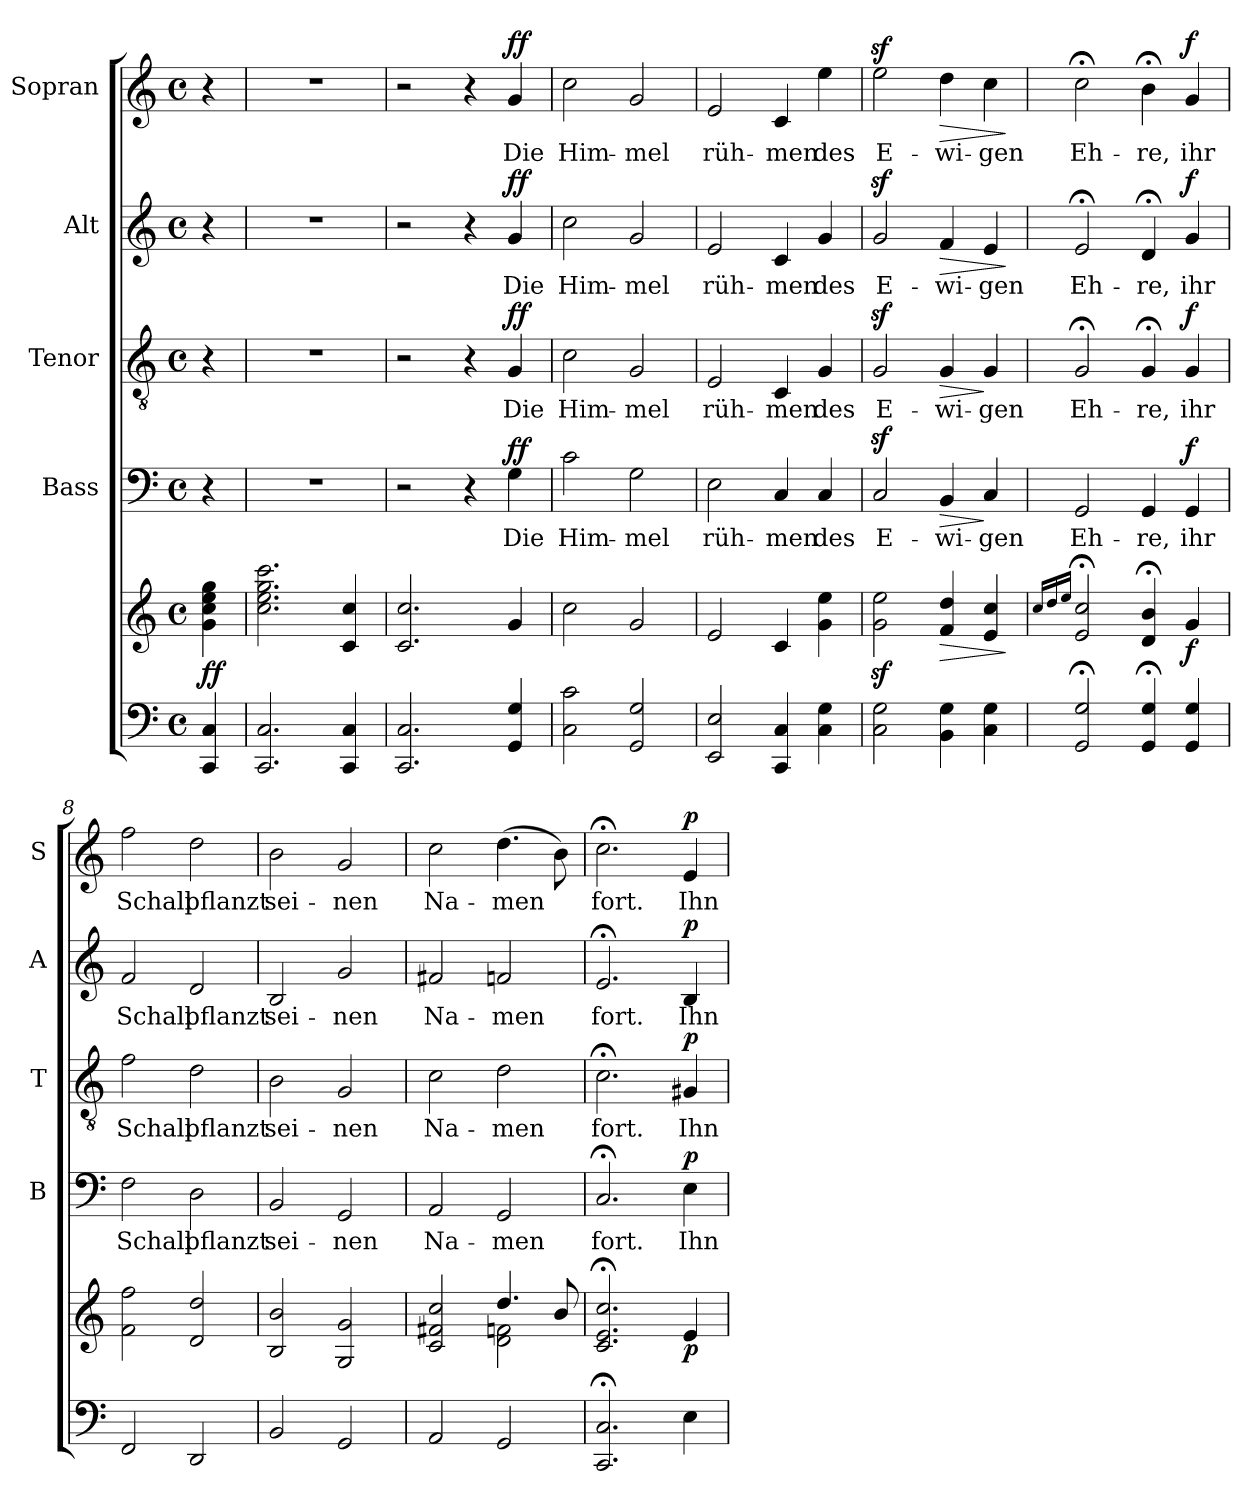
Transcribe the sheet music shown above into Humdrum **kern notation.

**kern	**kern	**dynam	**kern	**text	**dynam	**kern	**text	**dynam	**kern	**text	**dynam	**kern	**text	**dynam
*part5	*part5	*part5	*part4	*part4	*part4	*part3	*part3	*part3	*part2	*part2	*part2	*part1	*part1	*part1
*staff6	*staff5	*staff5/6	*staff4	*staff4	*staff4	*staff3	*staff3	*staff3	*staff2	*staff2	*staff2	*staff1	*staff1	*staff1
*	*	*	*I"Bass	*	*	*I"Tenor	*	*	*I"Alt	*	*	*I"Sopran	*	*
*	*	*	*I'B	*	*	*I'T	*	*	*I'A	*	*	*I'S	*	*
*clefF4	*clefG2	*	*clefF4	*	*	*clefGv2	*	*	*clefG2	*	*	*clefG2	*	*
*k[]	*k[]	*	*k[]	*	*	*k[]	*	*	*k[]	*	*	*k[]	*	*
*C:	*C:	*	*C:	*	*	*C:	*	*	*C:	*	*	*C:	*	*
*M4/4	*M4/4	*	*M4/4	*	*	*M4/4	*	*	*M4/4	*	*	*M4/4	*	*
*met(c)	*met(c)	*	*met(c)	*	*	*met(c)	*	*	*met(c)	*	*	*met(c)	*	*
=1	=1	=1	=1	=1	=1	=1	=1	=1	=1	=1	=1	=1	=1	=1
!	!	!LO:DY:b	!	!	!	!	!	!	!	!	!	!	!	!
4CC/ 4C/	4g\ 4cc\ 4ee\ 4gg\	ff	4r	.	.	4r	.	.	4r	.	.	4r	.	.
=2	=2	=2	=2	=2	=2	=2	=2	=2	=2	=2	=2	=2	=2	=2
2.CC/ 2.C/	2.cc\ 2.ee\ 2.gg\ 2.ccc\	.	1r	.	.	1r	.	.	1r	.	.	1r	.	.
4CC/ 4C/	4c/ 4cc/	.	.	.	.	.	.	.	.	.	.	.	.	.
=3	=3	=3	=3	=3	=3	=3	=3	=3	=3	=3	=3	=3	=3	=3
2.CC/ 2.C/	2.c/ 2.cc/	.	2r	.	.	2r	.	.	2r	.	.	2r	.	.
.	.	.	4r	.	.	4r	.	.	4r	.	.	4r	.	.
!	!	!	!	!LO:LY:b	!LO:DY:a	!	!LO:LY:b	!LO:DY:a	!	!LO:LY:b	!LO:DY:a	!	!LO:LY:b	!LO:DY:a
4GG/ 4G/	4g/	.	4G\	Die	ff	4G/	Die	ff	4g/	Die	ff	4g/	Die	ff
=4	=4	=4	=4	=4	=4	=4	=4	=4	=4	=4	=4	=4	=4	=4
!	!	!	!	!LO:LY:b	!	!	!LO:LY:b	!	!	!LO:LY:b	!	!	!LO:LY:b	!
2C\ 2c\	2cc\	.	2c\	Him-	.	2c\	Him-	.	2cc\	Him-	.	2cc\	Him-	.
!	!	!	!	!LO:LY:b	!	!	!LO:LY:b	!	!	!LO:LY:b	!	!	!LO:LY:b	!
2GG/ 2G/	2g/	.	2G\	-mel	.	2G/	-mel	.	2g/	-mel	.	2g/	-mel	.
=5	=5	=5	=5	=5	=5	=5	=5	=5	=5	=5	=5	=5	=5	=5
!	!	!	!	!LO:LY:b	!	!	!LO:LY:b	!	!	!LO:LY:b	!	!	!LO:LY:b	!
2EE/ 2E/	2e/	.	2E\	rüh-	.	2E/	rüh-	.	2e/	rüh-	.	2e/	rüh-	.
!	!	!	!	!LO:LY:b	!	!	!LO:LY:b	!	!	!LO:LY:b	!	!	!LO:LY:b	!
4CC/ 4C/	4c/	.	4C/	-men	.	4C/	-men	.	4c/	-men	.	4c/	-men	.
!	!	!	!	!LO:LY:b	!	!	!LO:LY:b	!	!	!LO:LY:b	!	!	!LO:LY:b	!
4C\ 4G\	4g\ 4ee\	.	4C/	des	.	4G/	des	.	4g/	des	.	4ee\	des	.
=6	=6	=6	=6	=6	=6	=6	=6	=6	=6	=6	=6	=6	=6	=6
!	!	!	!	!LO:LY:b	!	!	!LO:LY:b	!	!	!LO:LY:b	!	!	!LO:LY:b	!
2C\ 2G\	2g\z< 2ee\z<	.	2Cz>/	E-	.	2Gz>/	E-	.	2gz>/	E-	.	2eez>\	E-	.
!	!	!LO:HP:b	!	!LO:LY:b	!LO:HP:b	!	!LO:LY:b	!LO:HP:b	!	!LO:LY:b	!LO:HP:b	!	!LO:LY:b	!LO:HP:b
4BB\ 4G\	4f/ 4dd/	>	4BB/	-wi-	>	4G/	-wi-	>	4f/	-wi-	>	4dd\	-wi-	>
!	!	!	!	!LO:LY:b	!	!	!LO:LY:b	!	!	!LO:LY:b	!	!	!LO:LY:b	!
4C\ 4G\	4e/ 4cc/	.	4C/	-gen	]	4G/	-gen	]	4e/	-gen	.	4cc\	-gen	.
.	.	]	.	.	.	.	.	.	.	.	]	.	.	]
!!LO:LB:g=z
=7	=7	=7	=7	=7	=7	=7	=7	=7	=7	=7	=7	=7	=7	=7
.	16qcc/LL	.	.	.	.	.	.	.	.	.	.	.	.	.
.	16qdd/	.	.	.	.	.	.	.	.	.	.	.	.	.
.	16qee/JJ	.	.	.	.	.	.	.	.	.	.	.	.	.
!	!	!	!	!LO:LY:b	!	!	!LO:LY:b	!	!	!LO:LY:b	!	!	!LO:LY:b	!
2GG/; 2G/;	2e/; 2cc/;	.	2GG/	Eh-	.	2G;</	Eh-	.	2e;</	Eh-	.	2cc;<\	Eh-	.
!	!	!	!	!LO:LY:b	!	!	!LO:LY:b	!	!	!LO:LY:b	!	!	!LO:LY:b	!
4GG/; 4G/;	4d/; 4b/;	.	4GG/	-re,	.	4G;</	-re,	.	4d;</	-re,	.	4b;<\	-re,	.
!	!	!LO:DY:b	!	!LO:LY:b	!LO:DY:a	!	!LO:LY:b	!LO:DY:a	!	!LO:LY:b	!LO:DY:a	!	!LO:LY:b	!LO:DY:a
4GG/ 4G/	4g/	f	4GG/	ihr	f	4G/	ihr	f	4g/	ihr	f	4g/	ihr	f
=8	=8	=8	=8	=8	=8	=8	=8	=8	=8	=8	=8	=8	=8	=8
!	!	!	!	!LO:LY:b	!	!	!LO:LY:b	!	!	!LO:LY:b	!	!	!LO:LY:b	!
2FF/	2f\ 2ff\	.	2F\	Schall	.	2f\	Schall	.	2f/	Schall	.	2ff\	Schall	.
!	!	!	!	!LO:LY:b	!	!	!LO:LY:b	!	!	!LO:LY:b	!	!	!LO:LY:b	!
2DD/	2d/ 2dd/	.	2D\	pflanzt	.	2d\	pflanzt	.	2d/	pflanzt	.	2dd\	pflanzt	.
=9	=9	=9	=9	=9	=9	=9	=9	=9	=9	=9	=9	=9	=9	=9
!	!	!	!	!LO:LY:b	!	!	!LO:LY:b	!	!	!LO:LY:b	!	!	!LO:LY:b	!
2BB/	2B/ 2b/	.	2BB/	sei-	.	2B\	sei-	.	2B/	sei-	.	2b\	sei-	.
!	!	!	!	!LO:LY:b	!	!	!LO:LY:b	!	!	!LO:LY:b	!	!	!LO:LY:b	!
2GG/	2G/ 2g/	.	2GG/	-nen	.	2G/	-nen	.	2g/	-nen	.	2g/	-nen	.
=10	=10	=10	=10	=10	=10	=10	=10	=10	=10	=10	=10	=10	=10	=10
*	*^	*	*	*	*	*	*	*	*	*	*	*	*	*
!	!	!	!	!	!LO:LY:b	!	!	!LO:LY:b	!	!	!LO:LY:b	!	!	!LO:LY:b	!
2AA/	2c/ 2f#X/ 2cc/	2ryy	.	2AA/	Na-	.	2c\	Na-	.	2f#X/	Na-	.	2cc\	Na-	.
!	!	!	!	!	!LO:LY:b	!	!	!LO:LY:b	!	!	!LO:LY:b	!	!	!LO:LY:b	!
2GG/	4.dd/	2d\ 2fn\	.	2GG/	-men	.	2d\	-men	.	2fn/	-men	.	(>4.dd\	-men	.
.	8b/	.	.	.	.	.	.	.	.	.	.	.	8b\)	.	.
*	*v	*v	*	*	*	*	*	*	*	*	*	*	*	*	*
=11	=11	=11	=11	=11	=11	=11	=11	=11	=11	=11	=11	=11	=11	=11
!	!	!	!	!LO:LY:b	!	!	!LO:LY:b	!	!	!LO:LY:b	!	!	!LO:LY:b	!
2.CC/; 2.C/;	2.c/; 2.e/; 2.cc/;	.	2.C;</	fort.	.	2.c;<\	fort.	.	2.e;</	fort.	.	2.cc;<\	fort.	.
!	!	!LO:DY:b	!	!LO:LY:b	!LO:DY:a	!	!LO:LY:b	!LO:DY:a	!	!LO:LY:b	!LO:DY:a	!	!LO:LY:b	!LO:DY:a
4E\	4e/	p	4E\	Ihn	p	4G#X/	Ihn	p	4B/	Ihn	p	4e/	Ihn	p
=	=	=	=	=	=	=	=	=	=	=	=	=	=	=
*-	*-	*-	*-	*-	*-	*-	*-	*-	*-	*-	*-	*-	*-	*-
